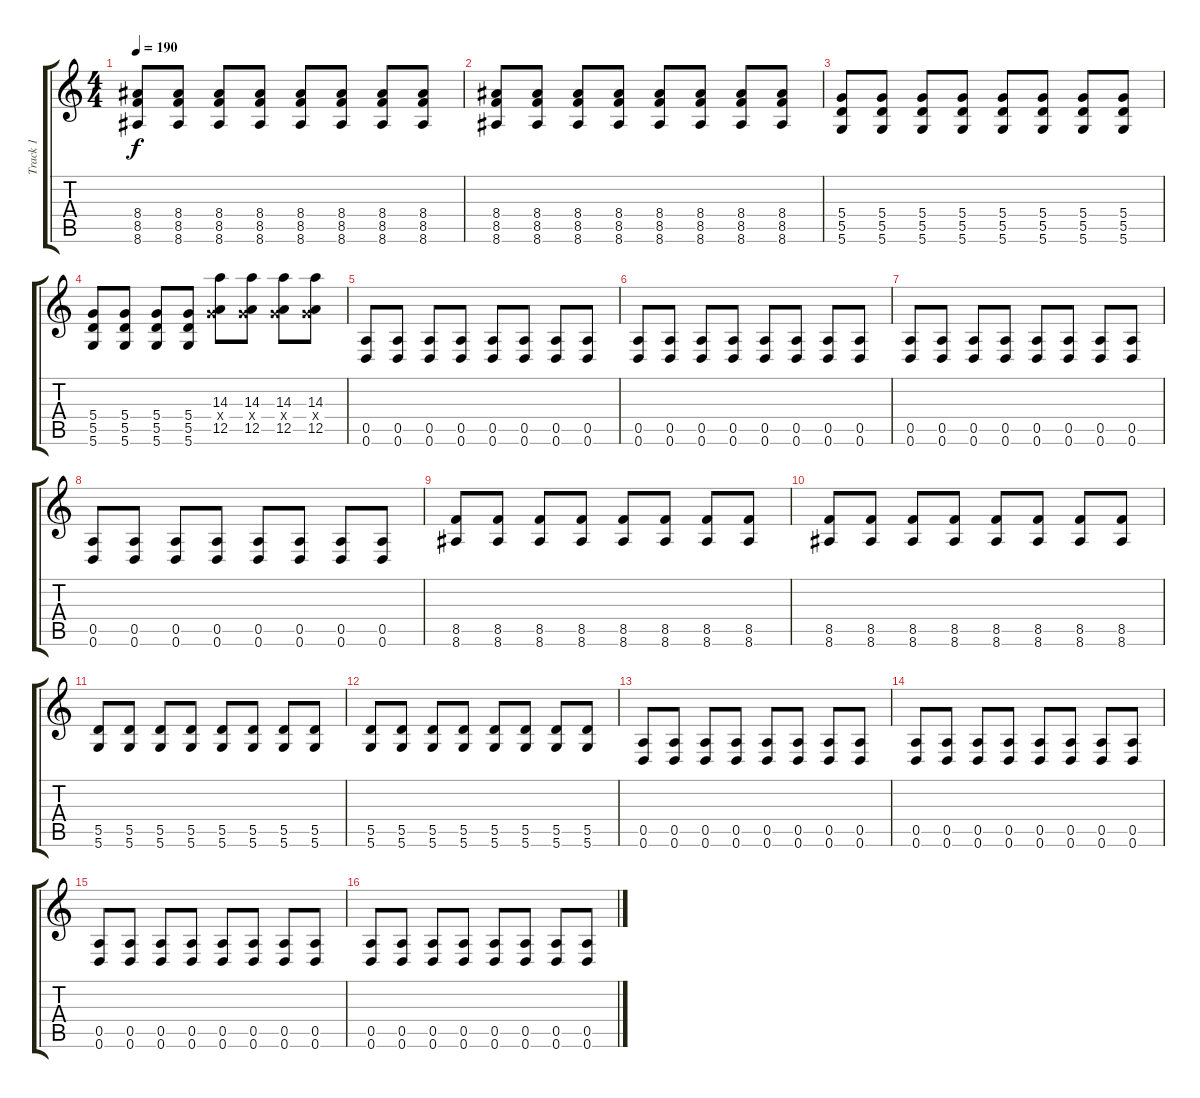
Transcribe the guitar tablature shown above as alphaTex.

\track ("Track 1" "Track 1") {instrument overdrivenguitar}
\staff {score tabs}
\tuning (E4 B3 G3 D3 A2 D2) {hide}
\ts (4 4)
\tempo 190
\clef g2
\ks c
(8.4 8.5 8.6).8{dy f} (8.4 8.5 8.6).8 (8.4 8.5 8.6).8 (8.4 8.5 8.6).8 (8.4 8.5 8.6).8 (8.4 8.5 8.6).8 (8.4 8.5 8.6).8 (8.4 8.5 8.6).8 |
(8.4 8.5 8.6).8 (8.4 8.5 8.6).8 (8.4 8.5 8.6).8 (8.4 8.5 8.6).8 (8.4 8.5 8.6).8 (8.4 8.5 8.6).8 (8.4 8.5 8.6).8 (8.4 8.5 8.6).8 |
(5.4 5.5 5.6).8 (5.4 5.5 5.6).8 (5.4 5.5 5.6).8 (5.4 5.5 5.6).8 (5.4 5.5 5.6).8 (5.4 5.5 5.6).8 (5.4 5.5 5.6).8 (5.4 5.5 5.6).8 |
(5.4 5.5 5.6).8 (5.4 5.5 5.6).8 (5.4 5.5 5.6).8 (5.4 5.5 5.6).8 (14.3 5.4{x} 12.5).8 (14.3 5.4{x} 12.5).8 (14.3 5.4{x} 12.5).8 (14.3 5.4{x} 12.5).8 |
(0.5 0.6).8 (0.5 0.6).8 (0.5 0.6).8 (0.5 0.6).8 (0.5 0.6).8 (0.5 0.6).8 (0.5 0.6).8 (0.5 0.6).8 |
(0.5 0.6).8 (0.5 0.6).8 (0.5 0.6).8 (0.5 0.6).8 (0.5 0.6).8 (0.5 0.6).8 (0.5 0.6).8 (0.5 0.6).8 |
(0.5 0.6).8 (0.5 0.6).8 (0.5 0.6).8 (0.5 0.6).8 (0.5 0.6).8 (0.5 0.6).8 (0.5 0.6).8 (0.5 0.6).8 |
(0.5 0.6).8 (0.5 0.6).8 (0.5 0.6).8 (0.5 0.6).8 (0.5 0.6).8 (0.5 0.6).8 (0.5 0.6).8 (0.5 0.6).8 |
(8.5 8.6).8 (8.5 8.6).8 (8.5 8.6).8 (8.5 8.6).8 (8.5 8.6).8 (8.5 8.6).8 (8.5 8.6).8 (8.5 8.6).8 |
(8.5 8.6).8 (8.5 8.6).8 (8.5 8.6).8 (8.5 8.6).8 (8.5 8.6).8 (8.5 8.6).8 (8.5 8.6).8 (8.5 8.6).8 |
(5.5 5.6).8 (5.5 5.6).8 (5.5 5.6).8 (5.5 5.6).8 (5.5 5.6).8 (5.5 5.6).8 (5.5 5.6).8 (5.5 5.6).8 |
(5.5 5.6).8 (5.5 5.6).8 (5.5 5.6).8 (5.5 5.6).8 (5.5 5.6).8 (5.5 5.6).8 (5.5 5.6).8 (5.5 5.6).8 |
(0.5 0.6).8 (0.5 0.6).8 (0.5 0.6).8 (0.5 0.6).8 (0.5 0.6).8 (0.5 0.6).8 (0.5 0.6).8 (0.5 0.6).8 |
(0.5 0.6).8 (0.5 0.6).8 (0.5 0.6).8 (0.5 0.6).8 (0.5 0.6).8 (0.5 0.6).8 (0.5 0.6).8 (0.5 0.6).8 |
(0.5 0.6).8 (0.5 0.6).8 (0.5 0.6).8 (0.5 0.6).8 (0.5 0.6).8 (0.5 0.6).8 (0.5 0.6).8 (0.5 0.6).8 |
(0.5 0.6).8 (0.5 0.6).8 (0.5 0.6).8 (0.5 0.6).8 (0.5 0.6).8 (0.5 0.6).8 (0.5 0.6).8 (0.5 0.6).8
